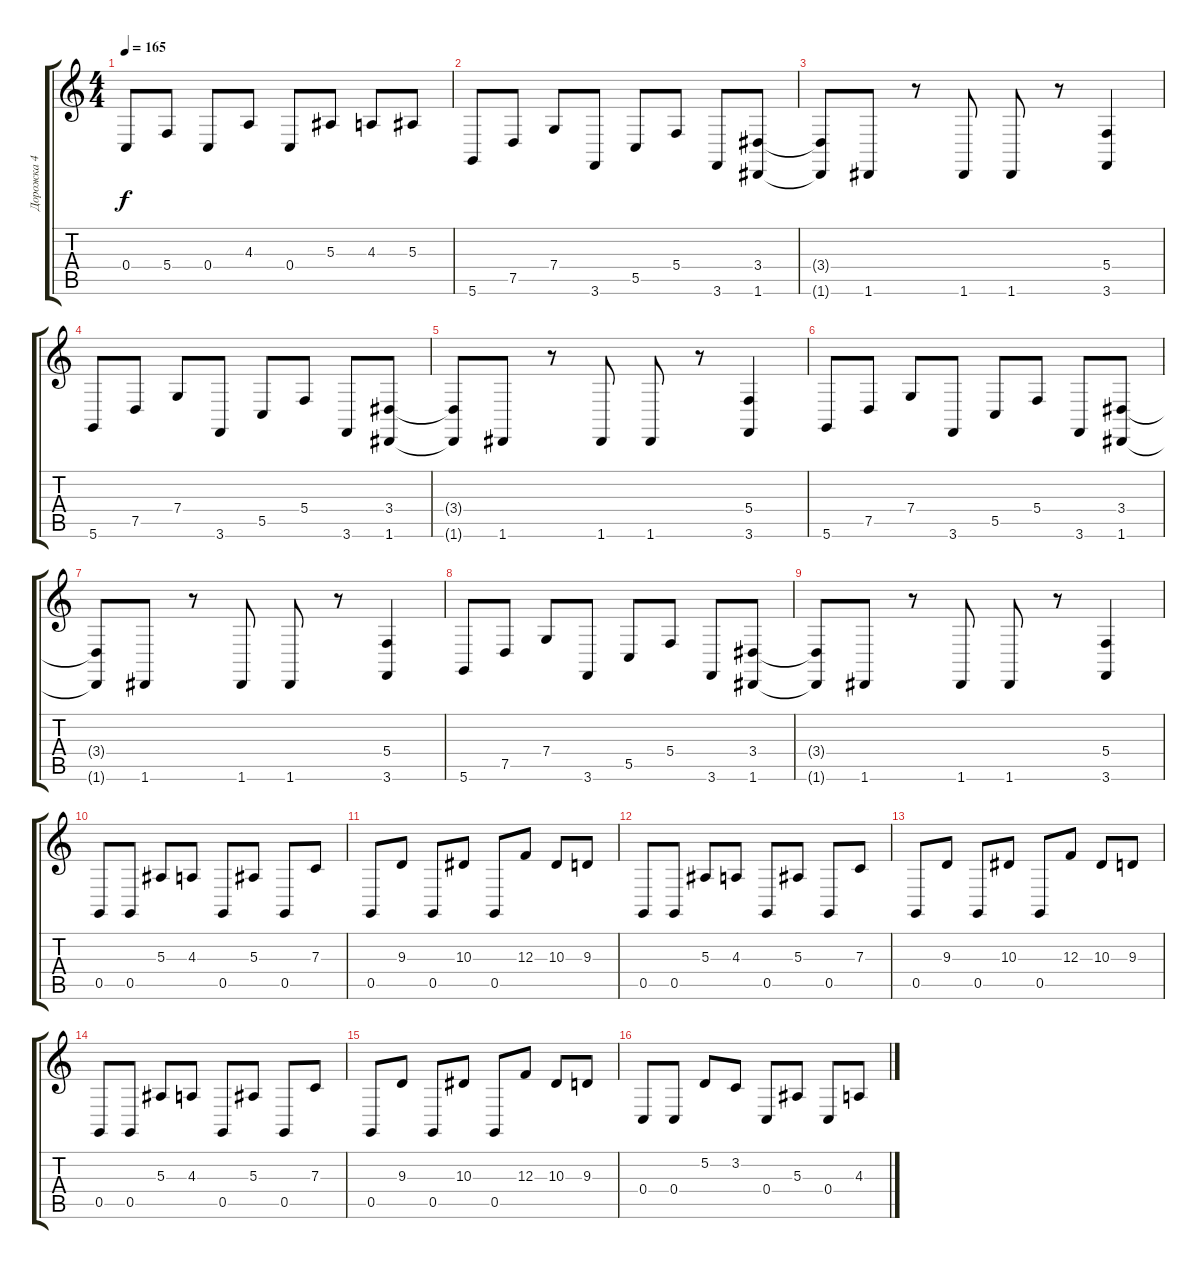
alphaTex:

\track ("Дорожка 4" "Дорожка 4") {instrument acousticgrandpiano}
\staff {score tabs}
\tuning (D4 A3 F3 C3 G2 D2) {hide}
\ts (4 4)
\tempo 165
\clef g2
\ks c
0.4.8{dy f} 5.4.8 0.4.8 4.3.8 0.4.8 5.3.8 4.3.8 5.3.8 |
5.6.8 7.5.8 7.4.8 3.6.8 5.5.8 5.4.8 3.6.8 (3.4 1.6).8 |
(3.4{t} 1.6{t}).8 1.6.8 r.8 1.6.8 1.6.8 r.8 (5.4 3.6).4 |
5.6.8 7.5.8 7.4.8 3.6.8 5.5.8 5.4.8 3.6.8 (3.4 1.6).8 |
(3.4{t} 1.6{t}).8 1.6.8 r.8 1.6.8 1.6.8 r.8 (5.4 3.6).4 |
5.6.8 7.5.8 7.4.8 3.6.8 5.5.8 5.4.8 3.6.8 (3.4 1.6).8 |
(3.4{t} 1.6{t}).8 1.6.8 r.8 1.6.8 1.6.8 r.8 (5.4 3.6).4 |
5.6.8 7.5.8 7.4.8 3.6.8 5.5.8 5.4.8 3.6.8 (3.4 1.6).8 |
(3.4{t} 1.6{t}).8 1.6.8 r.8 1.6.8 1.6.8 r.8 (5.4 3.6).4 |
0.5.8 0.5.8 5.3.8 4.3.8 0.5.8 5.3.8 0.5.8 7.3.8 |
0.5.8 9.3.8 0.5.8 10.3.8 0.5.8 12.3.8 10.3.8 9.3.8 |
0.5.8 0.5.8 5.3.8 4.3.8 0.5.8 5.3.8 0.5.8 7.3.8 |
0.5.8 9.3.8 0.5.8 10.3.8 0.5.8 12.3.8 10.3.8 9.3.8 |
0.5.8 0.5.8 5.3.8 4.3.8 0.5.8 5.3.8 0.5.8 7.3.8 |
0.5.8 9.3.8 0.5.8 10.3.8 0.5.8 12.3.8 10.3.8 9.3.8 |
0.4.8 0.4.8 5.2.8 3.2.8 0.4.8 5.3.8 0.4.8 4.3.8
